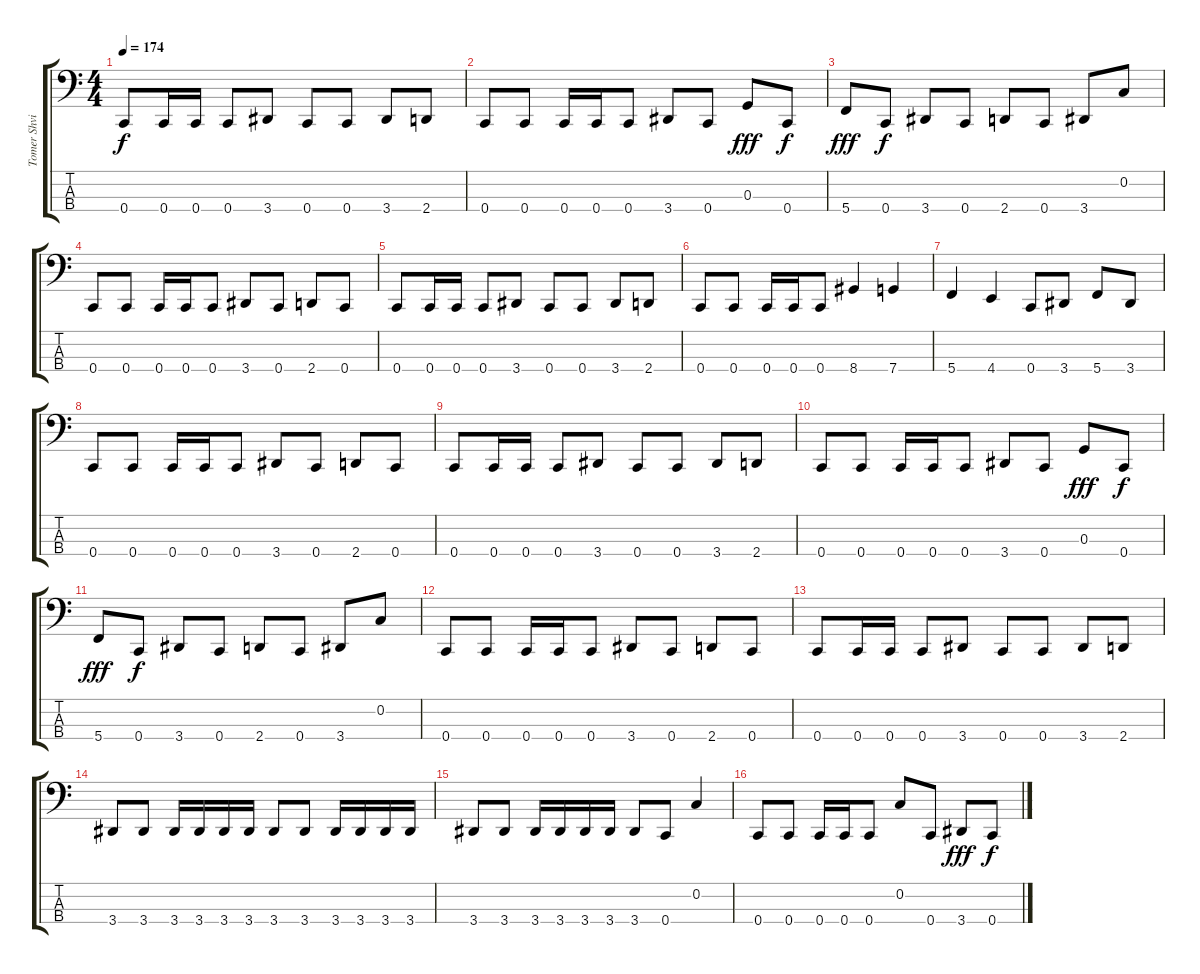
\track ("Tomer Shvili" "Tomer Shvi") {instrument electricbasspick}
\staff {score tabs}
\tuning (F2 C2 G1 C1) {hide}
\ts (4 4)
\tempo 174
\clef f4
\ks c
0.4.8{dy f} 0.4.16 0.4.16 0.4.8 3.4.8 0.4.8 0.4.8 3.4.8 2.4.8 |
0.4.8 0.4.8 0.4.16 0.4.16 0.4.8 3.4.8 0.4.8 0.3.8{dy fff} 0.4.8{dy f} |
5.4.8{dy fff} 0.4.8{dy f} 3.4.8 0.4.8 2.4.8 0.4.8 3.4.8 0.2.8 |
0.4.8 0.4.8 0.4.16 0.4.16 0.4.8 3.4.8 0.4.8 2.4.8 0.4.8 |
0.4.8 0.4.16 0.4.16 0.4.8 3.4.8 0.4.8 0.4.8 3.4.8 2.4.8 |
0.4.8 0.4.8 0.4.16 0.4.16 0.4.8 8.4.4 7.4.4 |
5.4.4 4.4.4 0.4.8 3.4.8 5.4.8 3.4.8 |
0.4.8 0.4.8 0.4.16 0.4.16 0.4.8 3.4.8 0.4.8 2.4.8 0.4.8 |
0.4.8 0.4.16 0.4.16 0.4.8 3.4.8 0.4.8 0.4.8 3.4.8 2.4.8 |
0.4.8 0.4.8 0.4.16 0.4.16 0.4.8 3.4.8 0.4.8 0.3.8{dy fff} 0.4.8{dy f} |
5.4.8{dy fff} 0.4.8{dy f} 3.4.8 0.4.8 2.4.8 0.4.8 3.4.8 0.2.8 |
0.4.8 0.4.8 0.4.16 0.4.16 0.4.8 3.4.8 0.4.8 2.4.8 0.4.8 |
0.4.8 0.4.16 0.4.16 0.4.8 3.4.8 0.4.8 0.4.8 3.4.8 2.4.8 |
3.4.8 3.4.8 3.4.16 3.4.16 3.4.16 3.4.16 3.4.8 3.4.8 3.4.16 3.4.16 3.4.16 3.4.16 |
3.4.8 3.4.8 3.4.16 3.4.16 3.4.16 3.4.16 3.4.8 0.4.8 0.2.4 |
0.4.8 0.4.8 0.4.16 0.4.16 0.4.8 0.2.8 0.4.8 3.4.8{dy fff} 0.4.8{dy f}
